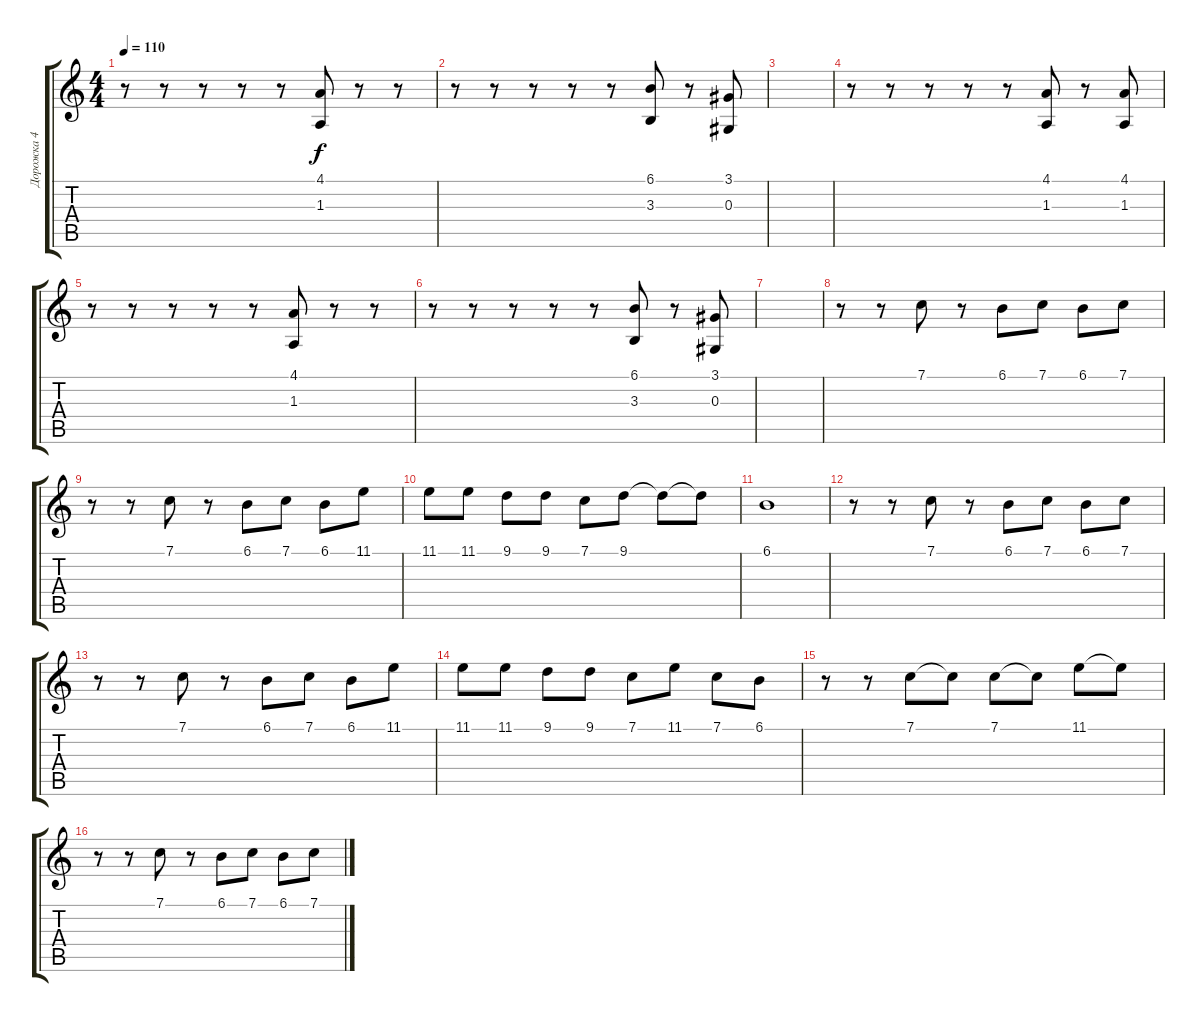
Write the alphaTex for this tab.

\track ("Дорожка 4" "Дорожка 4") {instrument pad8sweep}
\staff {score tabs}
\tuning (F4 C4 Ab3 Eb3 Bb2 F2) {hide}
\ts (4 4)
\tempo 110
\clef g2
\ks c
r.8{dy f} r.8 r.8 r.8 r.8 (4.1 1.3).8 r.8 r.8 |
r.8 r.8 r.8 r.8 r.8 (6.1 3.3).8 r.8 (3.1 0.3).8 |
|
r.8 r.8 r.8 r.8 r.8 (4.1 1.3).8 r.8 (4.1 1.3).8 |
r.8 r.8 r.8 r.8 r.8 (4.1 1.3).8 r.8 r.8 |
r.8 r.8 r.8 r.8 r.8 (6.1 3.3).8 r.8 (3.1 0.3).8 |
|
r.8 r.8 7.1.8 r.8 6.1.8 7.1.8 6.1.8 7.1.8 |
r.8 r.8 7.1.8 r.8 6.1.8 7.1.8 6.1.8 11.1.8 |
11.1.8 11.1.8 9.1.8 9.1.8 7.1.8 9.1.8 9.1{t}.8 9.1{t}.8 |
6.1.1 |
r.8 r.8 7.1.8 r.8 6.1.8 7.1.8 6.1.8 7.1.8 |
r.8 r.8 7.1.8 r.8 6.1.8 7.1.8 6.1.8 11.1.8 |
11.1.8 11.1.8 9.1.8 9.1.8 7.1.8 11.1.8 7.1.8 6.1.8 |
r.8 r.8 7.1.8 7.1{t}.8 7.1.8 7.1{t}.8 11.1.8 11.1{t}.8 |
r.8 r.8 7.1.8 r.8 6.1.8 7.1.8 6.1.8 7.1.8
